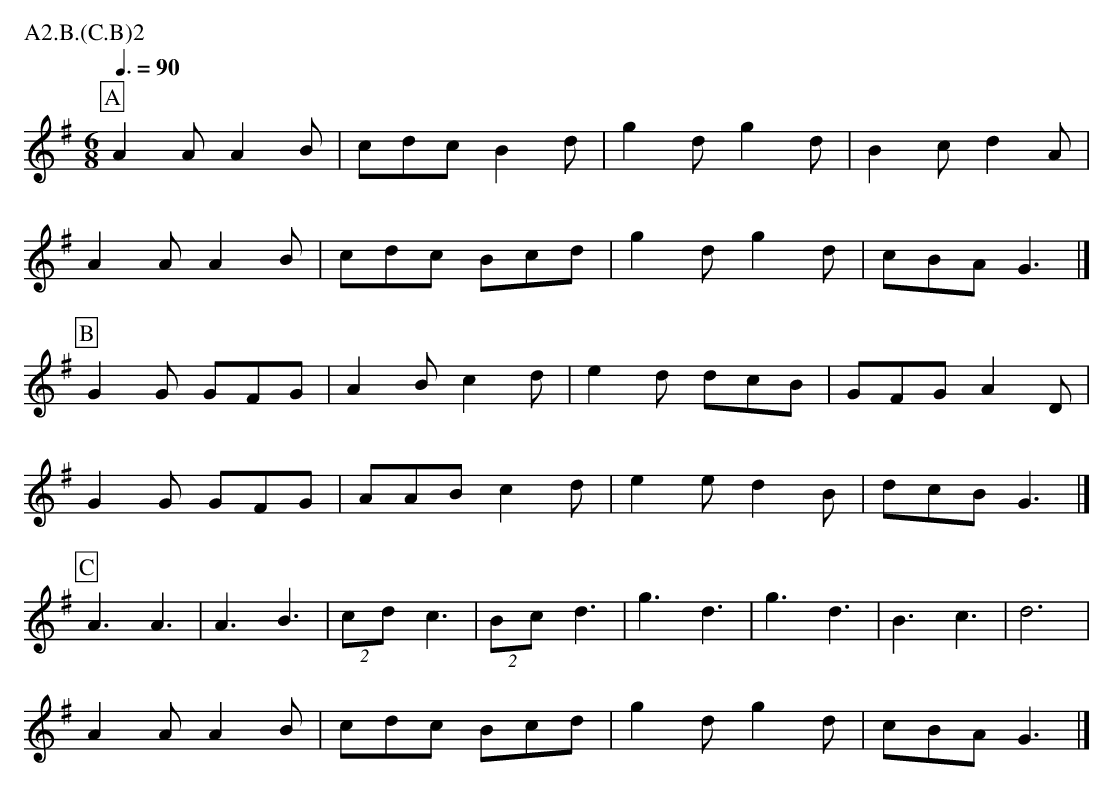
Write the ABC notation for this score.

X:1
T:Month of May Fieldtown
M:6/8
L:1/8
Q: 3/8=90
P:A2.B.(C.B)2
K:G
P:A
A2A A2B|cdc B2d|g2d g2d|B2c d2A|
A2A A2B|cdc Bcd|g2d g2d|cBA G3 |]
P:B
G2G GFG|A2B c2d|e2d dcB|GFG A2D|
G2G GFG|AAB c2d|e2e d2B|dcB G3 |]
P:C
A3  A3 |A3  B3 |(2cd c3|(2Bc d3|\
g3  d3 |g3  d3 |B3   c3|d6     |
A2A A2B|cdc Bcd|g2d g2d|cBA G3 |]
